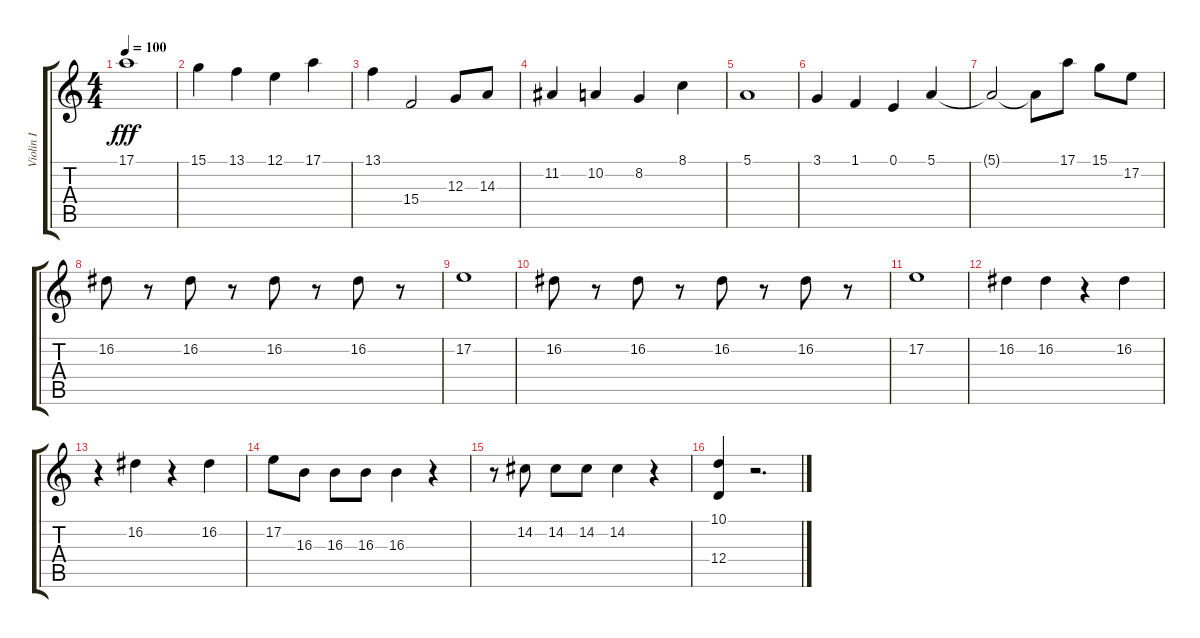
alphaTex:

\track ("Violin I" "Violin I") {instrument stringensemble1}
\staff {score tabs}
\tuning (E4 B3 G3 D3 A2 E2) {hide}
\ts (4 4)
\tempo 100
\clef g2
\ks c
17.1.1{dy fff} |
15.1.4 13.1.4 12.1.4 17.1.4 |
13.1.4 15.4.2 12.3.8 14.3.8 |
11.2.4 10.2.4 8.2.4 8.1.4 |
5.1.1 |
3.1.4 1.1.4 0.1.4 5.1.4 |
5.1{t}.2 5.1{t}.8 17.1.8 15.1.8 17.2.8 |
16.2.8 r.8 16.2.8 r.8 16.2.8 r.8 16.2.8 r.8 |
17.2.1 |
16.2.8 r.8 16.2.8 r.8 16.2.8 r.8 16.2.8 r.8 |
17.2.1 |
16.2.4 16.2.4 r.4 16.2.4 |
r.4 16.2.4 r.4 16.2.4 |
17.2.8 16.3.8 16.3.8 16.3.8 16.3.4 r.4 |
r.8 14.2.8 14.2.8 14.2.8 14.2.4 r.4 |
(10.1 12.4).4 r.2{d}
